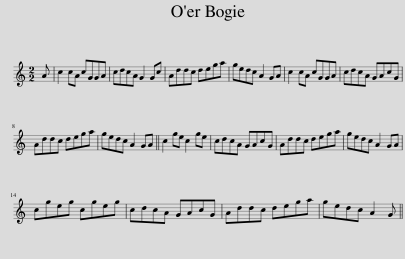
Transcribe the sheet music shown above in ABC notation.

X:1
L:1/8
M:2/2
I:linebreak $
K:C
V:1 treble
V:1
 A | c2 cA cGGA | cdcA G2 Gc | Addc dega | gedc A2 GA | %5
 c2 cA cGGA | cdcA GAcG |$ Addc dega | gedc A2 GA || c2 ge c2 ge | %10
 cdcA GAcG | Addc dega | gedc A2 GA |$ cgeg cgeg | cdcA GAcG | %15
 Addc dega | gedc A2 G || %17
